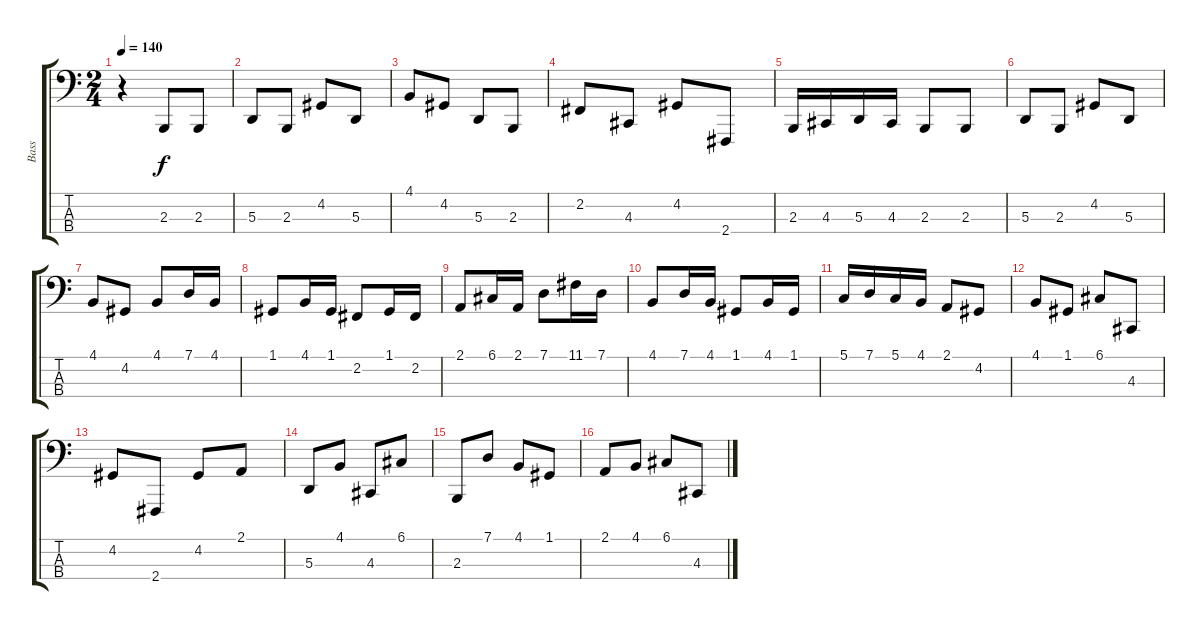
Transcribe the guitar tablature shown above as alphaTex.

\track ("Bass" "Bass") {instrument contrabass}
\staff {score tabs}
\tuning (G1 E1 A0 E0) {hide}
\ts (2 4)
\tempo 140
\clef f4
\ks c
r.4{dy f instrument contrabass} 2.3.8 2.3.8 |
5.3.8 2.3.8 4.2.8 5.3.8 |
4.1.8 4.2.8 5.3.8 2.3.8 |
2.2.8 4.3.8 4.2.8 2.4.8 |
2.3.16 4.3.16 5.3.16 4.3.16 2.3.8 2.3.8 |
5.3.8 2.3.8 4.2.8 5.3.8 |
4.1.8 4.2.8 4.1.8 7.1.16 4.1.16 |
1.1.8 4.1.16 1.1.16 2.2.8 1.1.16 2.2.16 |
2.1.8 6.1.16 2.1.16 7.1.8 11.1.16 7.1.16 |
4.1.8 7.1.16 4.1.16 1.1.8 4.1.16 1.1.16 |
5.1.16 7.1.16 5.1.16 4.1.16 2.1.8 4.2.8 |
4.1.8 1.1.8 6.1.8 4.3.8 |
4.2.8 2.4.8 4.2.8 2.1.8 |
5.3.8 4.1.8 4.3.8 6.1.8 |
2.3.8 7.1.8 4.1.8 1.1.8 |
2.1.8 4.1.8 6.1.8 4.3.8
